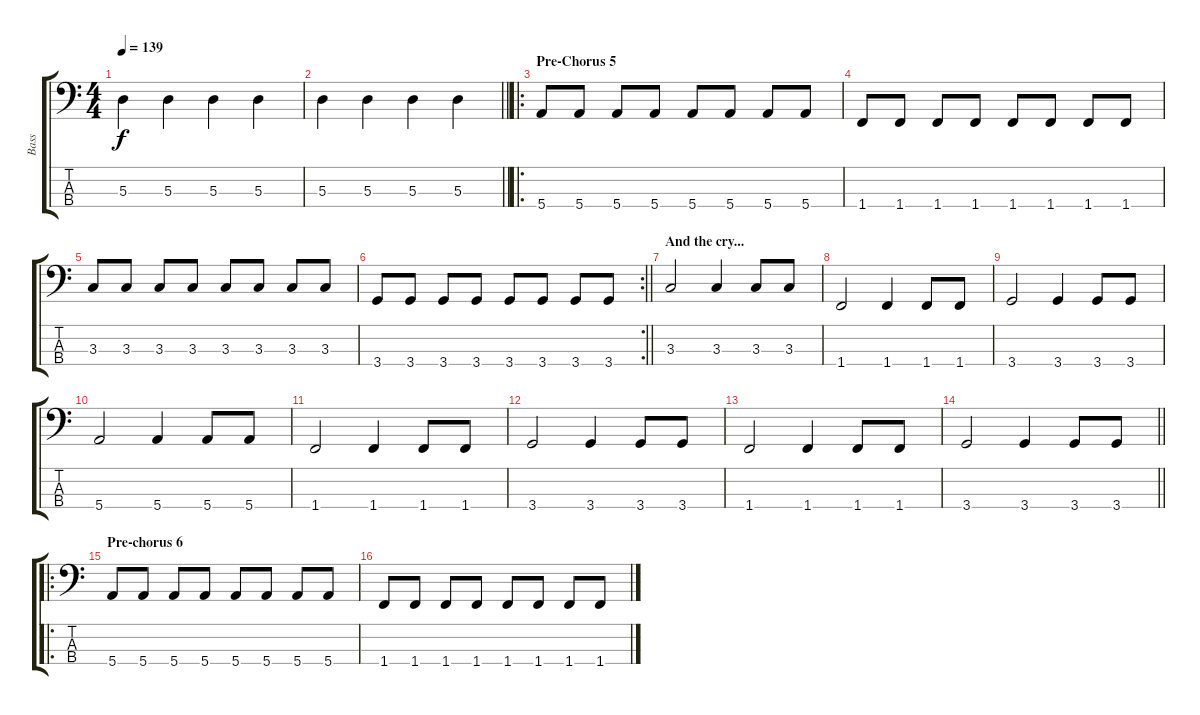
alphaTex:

\track ("Bass" "Bass") {instrument electricbassfinger}
\staff {score tabs}
\tuning (G2 D2 A1 E1) {hide}
\ts (4 4)
\tempo 139
\clef f4
\ks c
5.3.4{dy f} 5.3.4 5.3.4 5.3.4 |
\barLineRight lightlight
5.3.4 5.3.4 5.3.4 5.3.4 |
\ro
\section ("" "Pre-Chorus 5")
5.4.8 5.4.8 5.4.8 5.4.8 5.4.8 5.4.8 5.4.8 5.4.8 |
1.4.8 1.4.8 1.4.8 1.4.8 1.4.8 1.4.8 1.4.8 1.4.8 |
3.3.8 3.3.8 3.3.8 3.3.8 3.3.8 3.3.8 3.3.8 3.3.8 |
\rc 2
\barLineRight lightlight
3.4.8 3.4.8 3.4.8 3.4.8 3.4.8 3.4.8 3.4.8 3.4.8 |
\section ("" "And the cry...")
3.3.2 3.3.4 3.3.8 3.3.8 |
1.4.2 1.4.4 1.4.8 1.4.8 |
3.4.2 3.4.4 3.4.8 3.4.8 |
5.4.2 5.4.4 5.4.8 5.4.8 |
1.4.2 1.4.4 1.4.8 1.4.8 |
3.4.2 3.4.4 3.4.8 3.4.8 |
1.4.2 1.4.4 1.4.8 1.4.8 |
\barLineRight lightlight
3.4.2 3.4.4 3.4.8 3.4.8 |
\ro
\section ("" "Pre-chorus 6")
5.4.8 5.4.8 5.4.8 5.4.8 5.4.8 5.4.8 5.4.8 5.4.8 |
1.4.8 1.4.8 1.4.8 1.4.8 1.4.8 1.4.8 1.4.8 1.4.8
